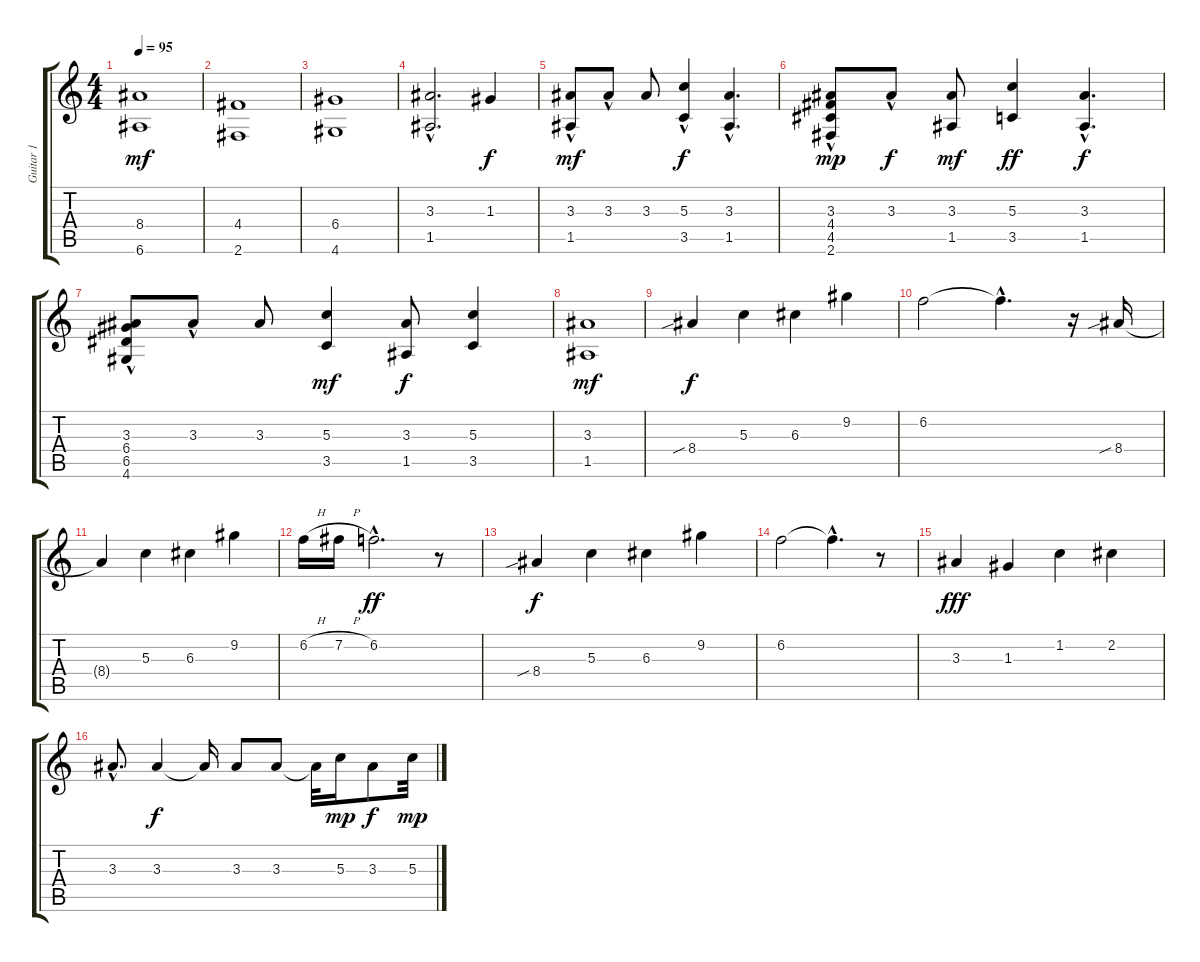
\track ("Guitar 1" "Guitar 1") {instrument distortionguitar}
\staff {score tabs}
\tuning (E4 B3 G3 D3 A2 E2) {hide}
\ts (4 4)
\tempo 95
\clef g2
\ks c
(8.4 6.6).1{dy mf} |
(4.4 2.6).1 |
(6.4 4.6).1 |
(3.3{hac} 1.5).2{d} 1.3.4{dy f} |
(3.3{hac} 1.5).8{dy mf} 3.3{hac}.8 3.3.8 (5.3 3.5{hac}).4{dy f} (3.3{hac} 1.5).4{d} |
(3.3{hac} 4.4 4.5 2.6).8{dy mp} 3.3{hac}.8{dy f} (3.3 1.5).8{dy mf} (5.3 3.5).4{dy ff} (3.3{hac} 1.5{hac}).4{d dy f} |
(3.3{hac} 6.4 6.5 4.6).8 3.3{hac}.8 3.3.8 (5.3 3.5).4{dy mf} (3.3 1.5).8{dy f} (5.3 3.5).4 |
(3.3 1.5).1{dy mf} |
8.4{sib}.4{dy f} 5.3.4 6.3.4 9.2.4 |
6.2.2 6.2{hac t}.4{d} r.16 8.4{sib}.16 |
8.4{t}.4 5.3.4 6.3.4 9.2.4 |
6.2{h}.16 7.2{h}.16 6.2{hac}.2{d dy ff} r.8 |
8.4{sib}.4{dy f} 5.3.4 6.3.4 9.2.4 |
6.2.2 6.2{hac t}.4{d} r.8 |
3.3.4{dy fff} 1.3.4 1.2.4 2.2.4 |
3.3{hac}.8{d instrument distortionguitar} 3.3.4{dy f} 3.3{t}.16 3.3.8 3.3.8 3.3{t}.32 5.3.16{dy mp} 3.3.8{dy f} 5.3.32{dy mp}
